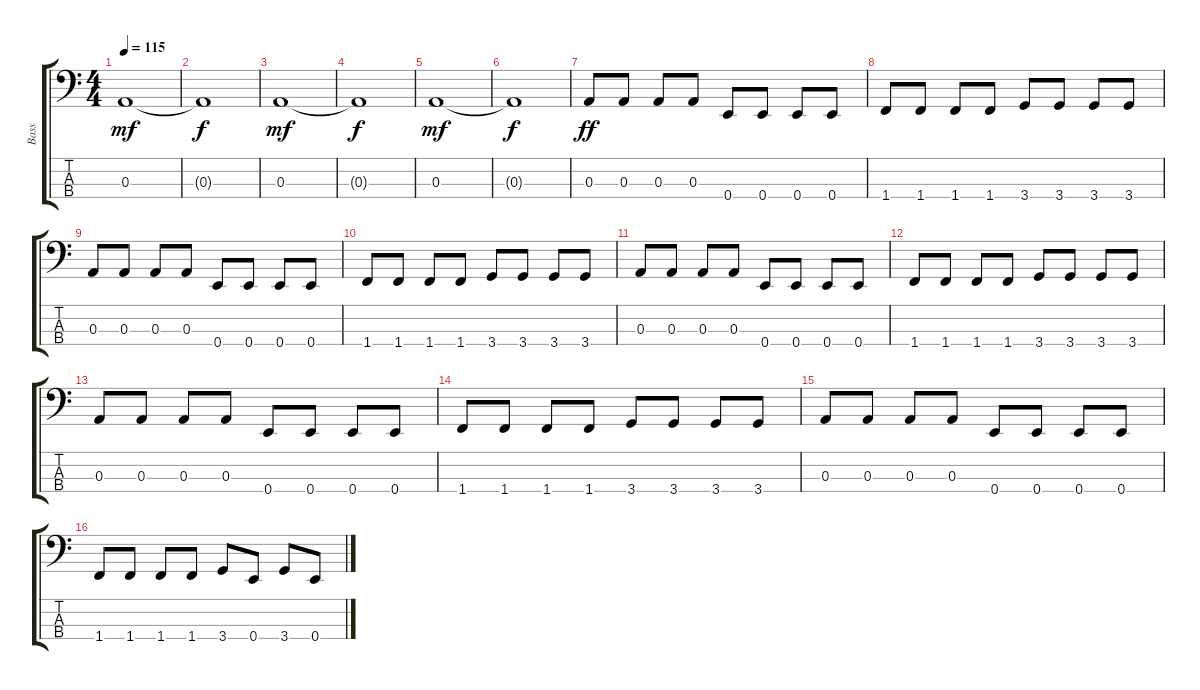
\track ("Bass" "Bass") {instrument electricbassfinger}
\staff {score tabs}
\tuning (G2 D2 A1 E1) {hide}
\ts (4 4)
\tempo 115
\clef f4
\ks c
0.3.1{dy mf} |
0.3{t}.1{dy f} |
0.3.1{dy mf} |
0.3{t}.1{dy f} |
0.3.1{dy mf} |
0.3{t}.1{dy f} |
0.3.8{dy ff} 0.3.8 0.3.8 0.3.8 0.4.8 0.4.8 0.4.8 0.4.8 |
1.4.8 1.4.8 1.4.8 1.4.8 3.4.8 3.4.8 3.4.8 3.4.8 |
0.3.8 0.3.8 0.3.8 0.3.8 0.4.8 0.4.8 0.4.8 0.4.8 |
1.4.8 1.4.8 1.4.8 1.4.8 3.4.8 3.4.8 3.4.8 3.4.8 |
0.3.8 0.3.8 0.3.8 0.3.8 0.4.8 0.4.8 0.4.8 0.4.8 |
1.4.8 1.4.8 1.4.8 1.4.8 3.4.8 3.4.8 3.4.8 3.4.8 |
0.3.8 0.3.8 0.3.8 0.3.8 0.4.8 0.4.8 0.4.8 0.4.8 |
1.4.8 1.4.8 1.4.8 1.4.8 3.4.8 3.4.8 3.4.8 3.4.8 |
0.3.8 0.3.8 0.3.8 0.3.8 0.4.8 0.4.8 0.4.8 0.4.8 |
1.4.8 1.4.8 1.4.8 1.4.8 3.4.8 0.4.8 3.4.8 0.4.8
